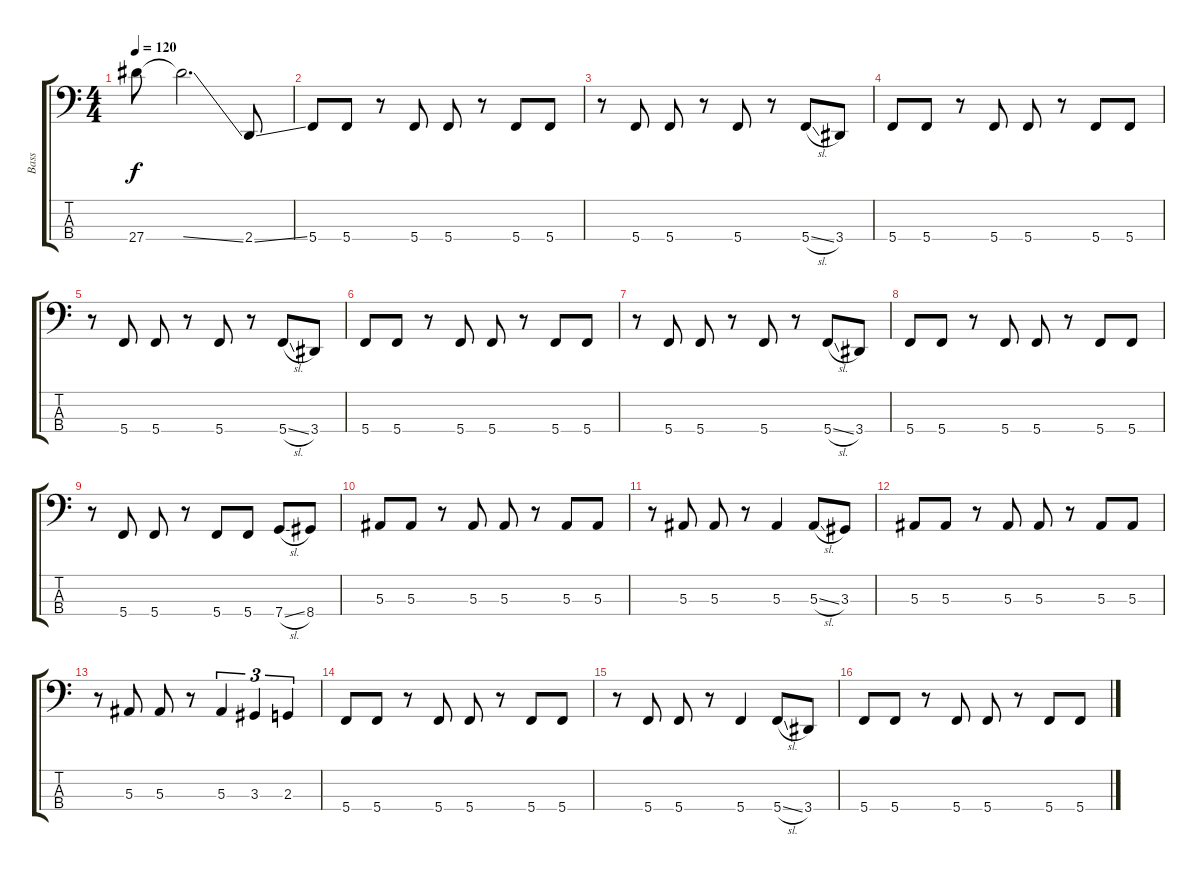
\track ("Bass" "Bass") {instrument electricbasspick}
\staff {score tabs}
\tuning (Eb2 Bb1 F1 C1) {hide}
\ts (4 4)
\tempo 120
\clef f4
\ks c
27.4.8{dy f} 27.4{ss t}.2{d} 2.4{ss}.8 |
5.4.8 5.4.8 r.8 5.4.8 5.4.8 r.8 5.4.8 5.4.8 |
r.8 5.4.8 5.4.8 r.8 5.4.8 r.8 5.4{sl}.8 3.4.8 |
5.4.8 5.4.8 r.8 5.4.8 5.4.8 r.8 5.4.8 5.4.8 |
r.8 5.4.8 5.4.8 r.8 5.4.8 r.8 5.4{sl}.8 3.4.8 |
5.4.8 5.4.8 r.8 5.4.8 5.4.8 r.8 5.4.8 5.4.8 |
r.8 5.4.8 5.4.8 r.8 5.4.8 r.8 5.4{sl}.8 3.4.8 |
5.4.8 5.4.8 r.8 5.4.8 5.4.8 r.8 5.4.8 5.4.8 |
r.8 5.4.8 5.4.8 r.8 5.4.8 5.4.8 7.4{sl}.8 8.4.8 |
5.3.8 5.3.8 r.8 5.3.8 5.3.8 r.8 5.3.8 5.3.8 |
r.8 5.3.8 5.3.8 r.8 5.3.4 5.3{sl}.8 3.3.8 |
5.3.8 5.3.8 r.8 5.3.8 5.3.8 r.8 5.3.8 5.3.8 |
r.8 5.3.8 5.3.8 r.8 5.3.4{tu (3 2)} 3.3.4{tu (3 2)} 2.3.4{tu (3 2)} |
5.4.8 5.4.8 r.8 5.4.8 5.4.8 r.8 5.4.8 5.4.8 |
r.8 5.4.8 5.4.8 r.8 5.4.4 5.4{sl}.8 3.4.8 |
5.4.8 5.4.8 r.8 5.4.8 5.4.8 r.8 5.4.8 5.4.8
